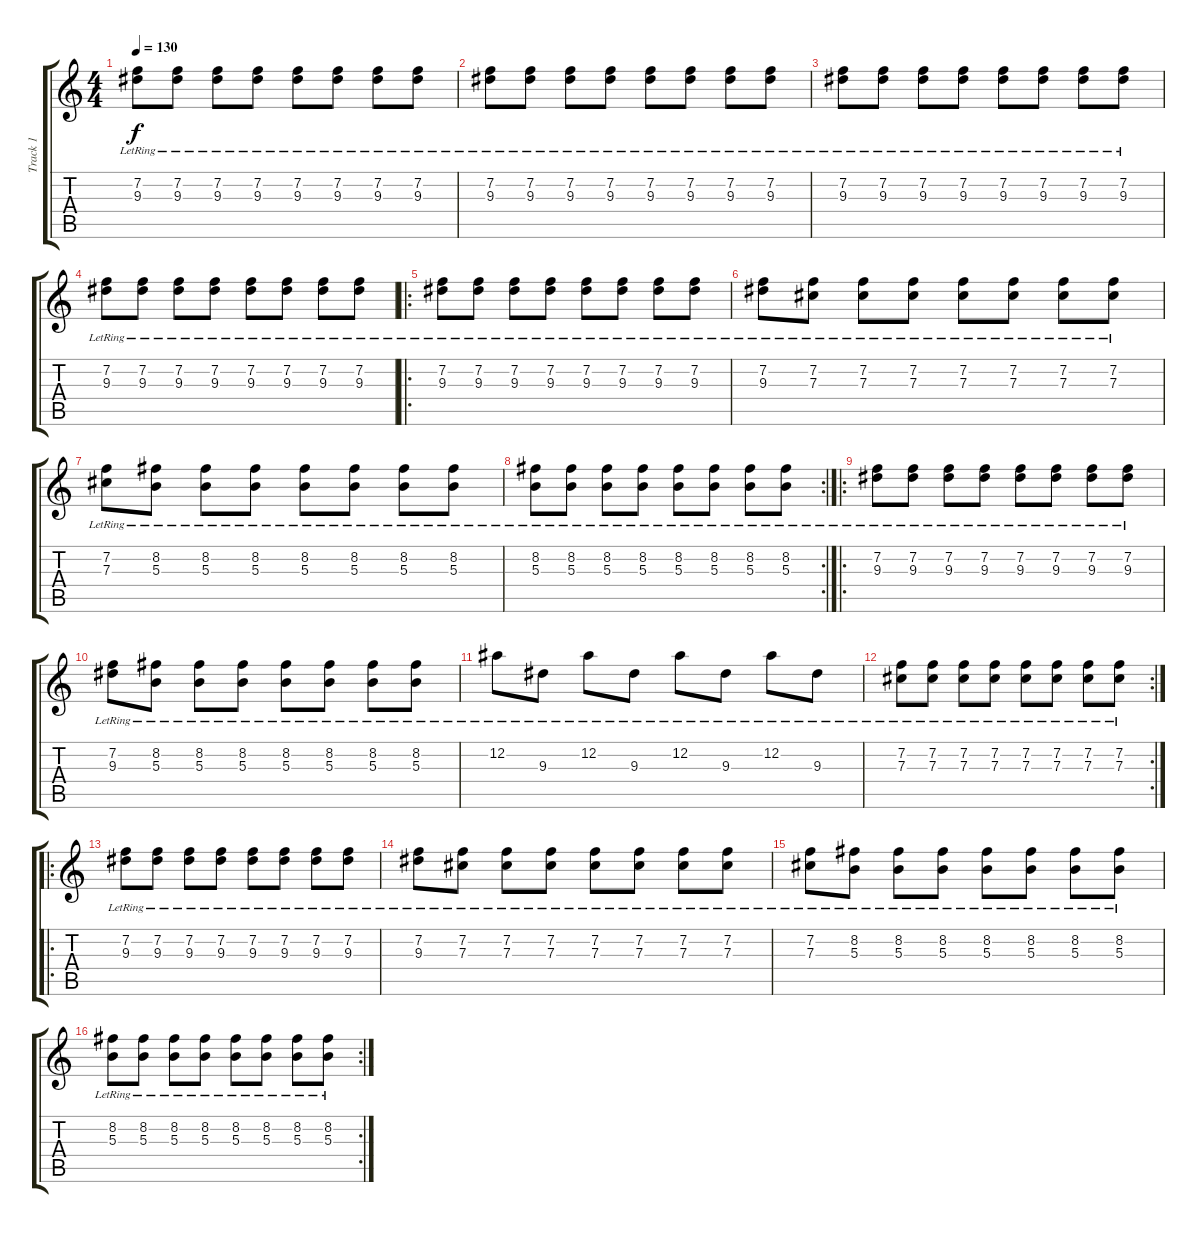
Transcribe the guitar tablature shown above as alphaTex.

\track ("Track 1" "Track 1") {instrument distortionguitar}
\staff {score tabs}
\tuning (Eb4 Bb3 Gb3 Db3 Ab2 Eb2) {hide}
\ts (4 4)
\tempo 130
\clef g2
\ks c
(7.2{lr} 9.3{lr}).8{dy f instrument distortionguitar} (7.2{lr} 9.3{lr}).8 (7.2{lr} 9.3{lr}).8 (7.2{lr} 9.3{lr}).8 (7.2{lr} 9.3{lr}).8 (7.2{lr} 9.3{lr}).8 (7.2{lr} 9.3{lr}).8 (7.2{lr} 9.3{lr}).8 |
(7.2{lr} 9.3{lr}).8 (7.2{lr} 9.3{lr}).8 (7.2{lr} 9.3{lr}).8 (7.2{lr} 9.3{lr}).8 (7.2{lr} 9.3{lr}).8 (7.2{lr} 9.3{lr}).8 (7.2{lr} 9.3{lr}).8 (7.2{lr} 9.3{lr}).8 |
(7.2{lr} 9.3{lr}).8 (7.2{lr} 9.3{lr}).8 (7.2{lr} 9.3{lr}).8 (7.2{lr} 9.3{lr}).8 (7.2{lr} 9.3{lr}).8 (7.2{lr} 9.3{lr}).8 (7.2{lr} 9.3{lr}).8 (7.2{lr} 9.3{lr}).8 |
(7.2{lr} 9.3{lr}).8 (7.2{lr} 9.3{lr}).8 (7.2{lr} 9.3{lr}).8 (7.2{lr} 9.3{lr}).8 (7.2{lr} 9.3{lr}).8 (7.2{lr} 9.3{lr}).8 (7.2{lr} 9.3{lr}).8 (7.2{lr} 9.3{lr}).8 |
\ro
(7.2{lr} 9.3{lr}).8 (7.2{lr} 9.3{lr}).8 (7.2{lr} 9.3{lr}).8 (7.2{lr} 9.3{lr}).8 (7.2{lr} 9.3{lr}).8 (7.2{lr} 9.3{lr}).8 (7.2{lr} 9.3{lr}).8 (7.2{lr} 9.3{lr}).8 |
(7.2{lr} 9.3{lr}).8 (7.2{lr} 7.3{lr}).8 (7.2{lr} 7.3{lr}).8 (7.2{lr} 7.3{lr}).8 (7.2{lr} 7.3{lr}).8 (7.2{lr} 7.3{lr}).8 (7.2{lr} 7.3{lr}).8 (7.2{lr} 7.3{lr}).8 |
(7.2{lr} 7.3{lr}).8 (8.2{lr} 5.3{lr}).8 (8.2{lr} 5.3{lr}).8 (8.2{lr} 5.3{lr}).8 (8.2{lr} 5.3{lr}).8 (8.2{lr} 5.3{lr}).8 (8.2{lr} 5.3{lr}).8 (8.2{lr} 5.3{lr}).8 |
\rc 2
(8.2{lr} 5.3{lr}).8 (8.2{lr} 5.3{lr}).8 (8.2{lr} 5.3{lr}).8 (8.2{lr} 5.3{lr}).8 (8.2{lr} 5.3{lr}).8 (8.2{lr} 5.3{lr}).8 (8.2{lr} 5.3{lr}).8 (8.2{lr} 5.3{lr}).8 |
\ro
(7.2{lr} 9.3{lr}).8 (7.2{lr} 9.3{lr}).8 (7.2{lr} 9.3{lr}).8 (7.2{lr} 9.3{lr}).8 (7.2{lr} 9.3{lr}).8 (7.2{lr} 9.3{lr}).8 (7.2{lr} 9.3{lr}).8 (7.2{lr} 9.3{lr}).8 |
(7.2{lr} 9.3{lr}).8 (8.2{lr} 5.3{lr}).8 (8.2{lr} 5.3{lr}).8 (8.2{lr} 5.3{lr}).8 (8.2{lr} 5.3{lr}).8 (8.2{lr} 5.3{lr}).8 (8.2{lr} 5.3{lr}).8 (8.2{lr} 5.3{lr}).8 |
12.2{lr}.8 9.3{lr}.8 12.2{lr}.8 9.3{lr}.8 12.2{lr}.8 9.3{lr}.8 12.2{lr}.8 9.3{lr}.8 |
\rc 2
(7.2{lr} 7.3{lr}).8 (7.2{lr} 7.3{lr}).8 (7.2{lr} 7.3{lr}).8 (7.2{lr} 7.3{lr}).8 (7.2{lr} 7.3{lr}).8 (7.2{lr} 7.3{lr}).8 (7.2{lr} 7.3{lr}).8 (7.2{lr} 7.3{lr}).8 |
\ro
(7.2{lr} 9.3{lr}).8 (7.2{lr} 9.3{lr}).8 (7.2{lr} 9.3{lr}).8 (7.2{lr} 9.3{lr}).8 (7.2{lr} 9.3{lr}).8 (7.2{lr} 9.3{lr}).8 (7.2{lr} 9.3{lr}).8 (7.2{lr} 9.3{lr}).8 |
(7.2{lr} 9.3{lr}).8 (7.2{lr} 7.3{lr}).8 (7.2{lr} 7.3{lr}).8 (7.2{lr} 7.3{lr}).8 (7.2{lr} 7.3{lr}).8 (7.2{lr} 7.3{lr}).8 (7.2{lr} 7.3{lr}).8 (7.2{lr} 7.3{lr}).8 |
(7.2{lr} 7.3{lr}).8 (8.2{lr} 5.3{lr}).8 (8.2{lr} 5.3{lr}).8 (8.2{lr} 5.3{lr}).8 (8.2{lr} 5.3{lr}).8 (8.2{lr} 5.3{lr}).8 (8.2{lr} 5.3{lr}).8 (8.2{lr} 5.3{lr}).8 |
\rc 2
(8.2{lr} 5.3{lr}).8 (8.2{lr} 5.3{lr}).8 (8.2{lr} 5.3{lr}).8 (8.2{lr} 5.3{lr}).8 (8.2{lr} 5.3{lr}).8 (8.2{lr} 5.3{lr}).8 (8.2{lr} 5.3{lr}).8 (8.2{lr} 5.3{lr}).8
